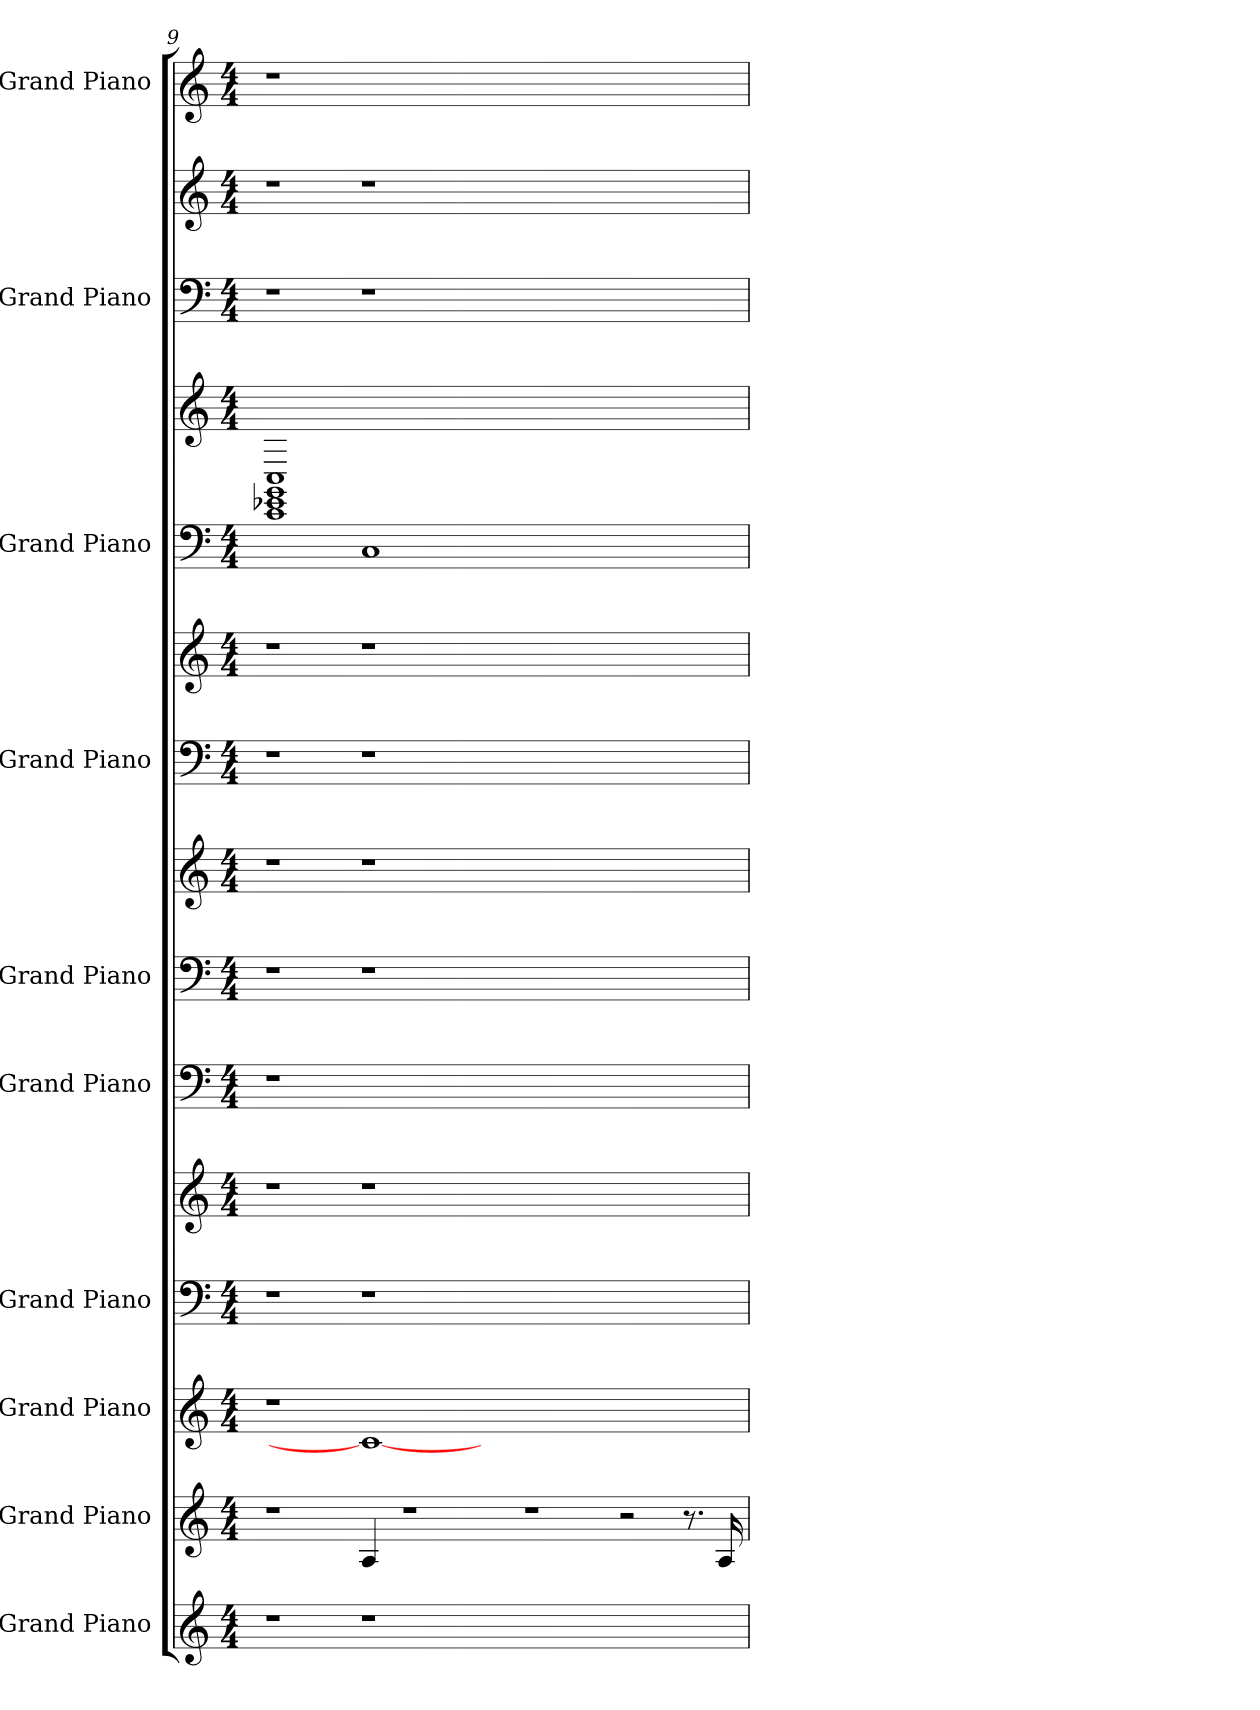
**kern	**kern	**kern	**kern	**kern	**kern	**kern	**kern	**kern	**kern	**kern	**kern	**kern	**kern	**kern
*part10	*part9	*part8	*part7	*part7	*part6	*part5	*part5	*part4	*part4	*part3	*part3	*part2	*part2	*part1
*staff15	*staff14	*staff13	*staff12	*staff11	*staff10	*staff9	*staff8	*staff7	*staff6	*staff5	*staff4	*staff3	*staff2	*staff1
*I"Grand Piano	*I"Grand Piano	*I"Grand Piano	*I"Grand Piano	*	*I"Grand Piano	*I"Grand Piano	*	*I"Grand Piano	*	*I"Grand Piano	*	*I"Grand Piano	*	*I"Grand Piano
*clefG2	*clefG2	*clefG2	*clefF4	*clefG2	*clefF4	*clefF4	*clefG2	*clefF4	*clefG2	*clefF4	*clefG2	*clefF4	*clefG2	*clefG2
*k[]	*k[]	*k[]	*k[]	*k[]	*k[]	*k[]	*k[]	*k[]	*k[]	*k[]	*k[]	*k[]	*k[]	*k[]
*C:	*C:	*C:	*C:	*C:	*C:	*C:	*C:	*C:	*C:	*C:	*C:	*C:	*C:	*C:
*M4/4	*M4/4	*M4/4	*M4/4	*M4/4	*M4/4	*M4/4	*M4/4	*M4/4	*M4/4	*M4/4	*M4/4	*M4/4	*M4/4	*M4/4
=9	=9	=9	=9	=9	=9	=9	=9	=9	=9	=9	=9	=9	=9	=9
1r	1r	1r	1r	1r	1r	1r	1r	1r	1r	1c 1e-X 1g	1C	1r	1r	1r
1r	4A	1c_	1r	1r	0.ryy	1r	1r	1r	1r	1C	0.ryy	1r	1r	0.ryy
.	1r	.	.	.	.	.	.	.	.	.	.	.	.	.
0ryy	.	0ryy	0ryy	0ryy	.	0ryy	0ryy	0ryy	0ryy	0ryy	.	0ryy	0ryy	.
.	1r	.	.	.	.	.	.	.	.	.	.	.	.	.
.	2r	.	.	.	.	.	.	.	.	.	.	.	.	.
.	8.r	.	.	.	.	.	.	.	.	.	.	.	.	.
.	16A	.	.	.	.	.	.	.	.	.	.	.	.	.
=	=	=	=	=	=	=	=	=	=	=	=	=	=	=
*-	*-	*-	*-	*-	*-	*-	*-	*-	*-	*-	*-	*-	*-	*-
